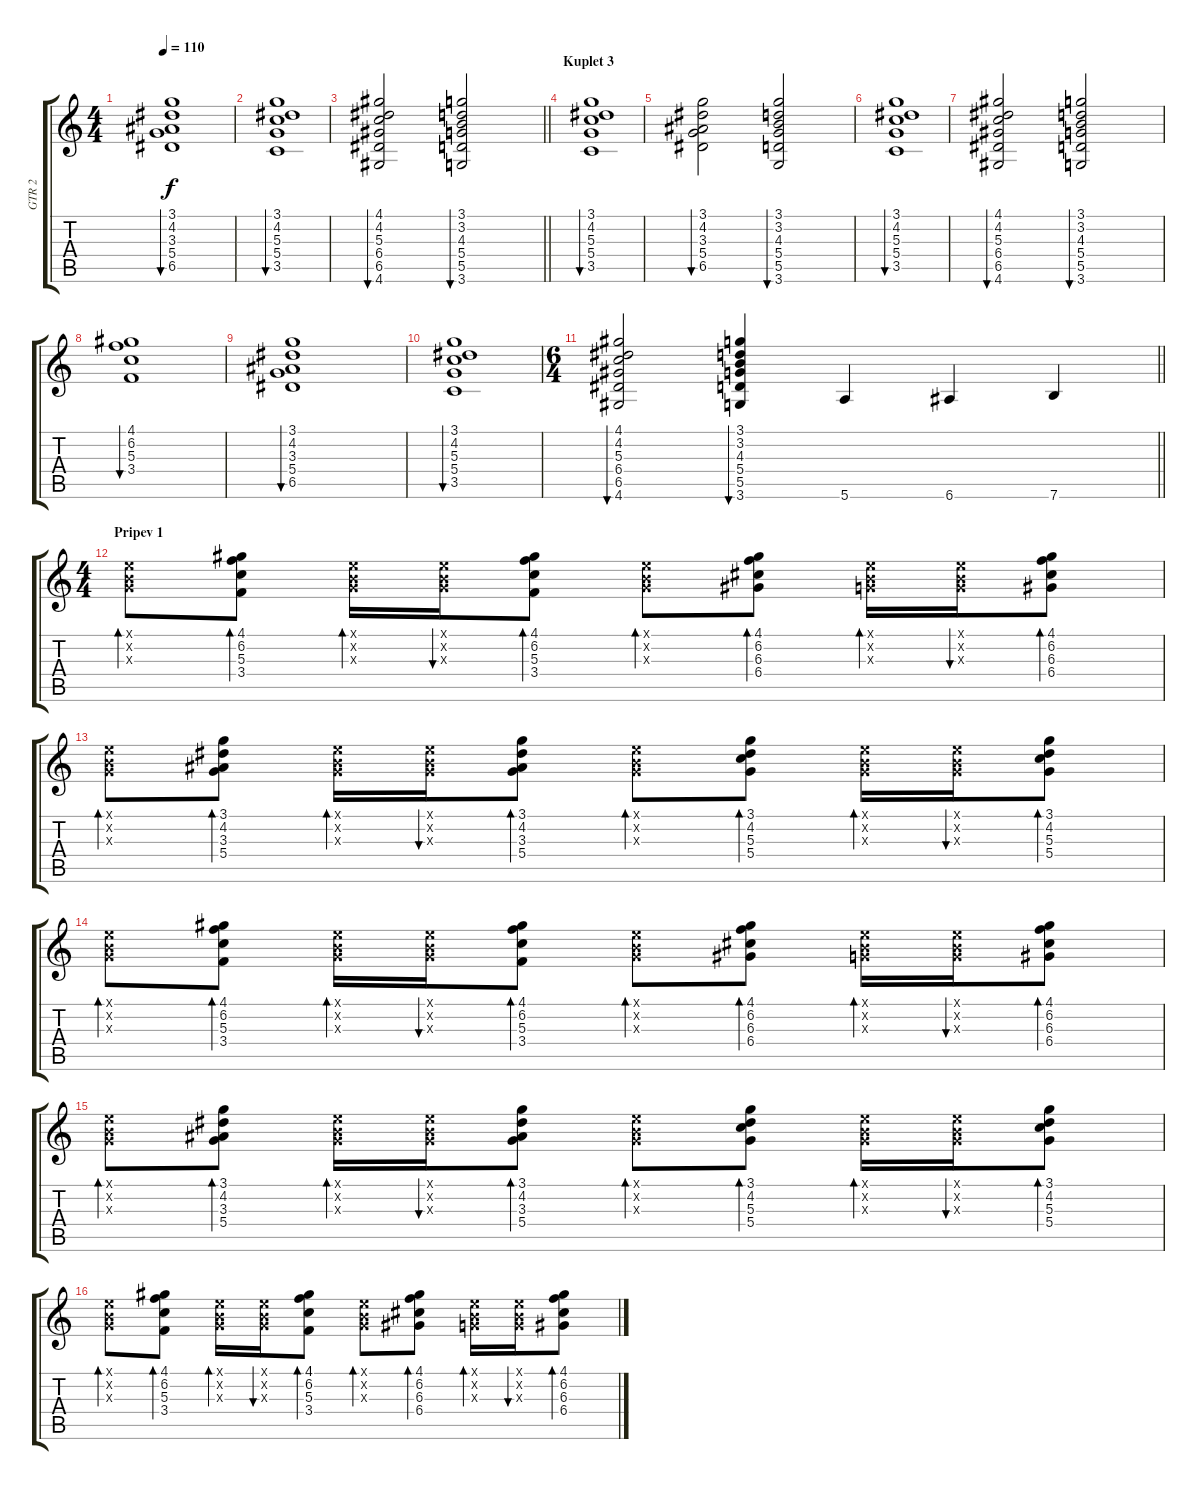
\track ("GTR 2" "GTR 2") {instrument acousticguitarsteel}
\staff {score tabs}
\tuning (E4 B3 G3 D3 A2 E2) {hide}
\ts (4 4)
\tempo 110
\clef g2
\ks c
(3.1 4.2 3.3 5.4 6.5).1{bu 60 dy f} |
(3.1 4.2 5.3 5.4 3.5).1{bu 60} |
\barLineRight lightlight
(4.1 4.2 5.3 6.4 6.5 4.6).2{bu 60} (3.1 3.2 4.3 5.4 5.5 3.6).2{bu 60} |
\section ("" "Kuplet 3")
(3.1 4.2 5.3 5.4 3.5).1{bu 60} |
(3.1 4.2 3.3 5.4 6.5).2{bu 60} (3.1 3.2 4.3 5.4 5.5 3.6).2{bu 60} |
(3.1 4.2 5.3 5.4 3.5).1{bu 60} |
(4.1 4.2 5.3 6.4 6.5 4.6).2{bu 60} (3.1 3.2 4.3 5.4 5.5 3.6).2{bu 60} |
(4.1 6.2 5.3 3.4).1{bu 60} |
(3.1 4.2 3.3 5.4 6.5).1{bu 60} |
(3.1 4.2 5.3 5.4 3.5).1{bu 60} |
\ts (6 4)
\barLineRight lightlight
(4.1 4.2 5.3 6.4 6.5 4.6).2{bu 60} (3.1 3.2 4.3 5.4 5.5 3.6).4{bu 60} 5.6.4 6.6.4 7.6.4 |
\ts (4 4)
\section ("" "Pripev 1")
(0.1{x} 0.2{x} 0.3{x}).8{bd 60} (4.1 6.2 5.3 3.4).8{bd 60} (0.1{x} 0.2{x} 0.3{x}).16{bd 60} (0.1{x} 0.2{x} 0.3{x}).16{bu 60} (4.1 6.2 5.3 3.4).8{bd 60} (0.1{x} 0.2{x} 0.3{x}).8{bd 60} (4.1 6.2 6.3 6.4).8{bd 60} (0.1{x} 0.2{x} 0.3{x}).16{bd 60} (0.1{x} 0.2{x} 0.3{x}).16{bu 60} (4.1 6.2 6.3 6.4).8{bd 60} |
(0.1{x} 0.2{x} 0.3{x}).8{bd 60} (3.1 4.2 3.3 5.4).8{bd 60} (0.1{x} 0.2{x} 0.3{x}).16{bd 60} (0.1{x} 0.2{x} 0.3{x}).16{bu 60} (3.1 4.2 3.3 5.4).8{bd 60} (0.1{x} 0.2{x} 0.3{x}).8{bd 60} (3.1 4.2 5.3 5.4).8{bd 60} (0.1{x} 0.2{x} 0.3{x}).16{bd 60} (0.1{x} 0.2{x} 0.3{x}).16{bu 60} (3.1 4.2 5.3 5.4).8{bd 60} |
(0.1{x} 0.2{x} 0.3{x}).8{bd 60} (4.1 6.2 5.3 3.4).8{bd 60} (0.1{x} 0.2{x} 0.3{x}).16{bd 60} (0.1{x} 0.2{x} 0.3{x}).16{bu 60} (4.1 6.2 5.3 3.4).8{bd 60} (0.1{x} 0.2{x} 0.3{x}).8{bd 60} (4.1 6.2 6.3 6.4).8{bd 60} (0.1{x} 0.2{x} 0.3{x}).16{bd 60} (0.1{x} 0.2{x} 0.3{x}).16{bu 60} (4.1 6.2 6.3 6.4).8{bd 60} |
(0.1{x} 0.2{x} 0.3{x}).8{bd 60} (3.1 4.2 3.3 5.4).8{bd 60} (0.1{x} 0.2{x} 0.3{x}).16{bd 60} (0.1{x} 0.2{x} 0.3{x}).16{bu 60} (3.1 4.2 3.3 5.4).8{bd 60} (0.1{x} 0.2{x} 0.3{x}).8{bd 60} (3.1 4.2 5.3 5.4).8{bd 60} (0.1{x} 0.2{x} 0.3{x}).16{bd 60} (0.1{x} 0.2{x} 0.3{x}).16{bu 60} (3.1 4.2 5.3 5.4).8{bd 60} |
(0.1{x} 0.2{x} 0.3{x}).8{bd 60} (4.1 6.2 5.3 3.4).8{bd 60} (0.1{x} 0.2{x} 0.3{x}).16{bd 60} (0.1{x} 0.2{x} 0.3{x}).16{bu 60} (4.1 6.2 5.3 3.4).8{bd 60} (0.1{x} 0.2{x} 0.3{x}).8{bd 60} (4.1 6.2 6.3 6.4).8{bd 60} (0.1{x} 0.2{x} 0.3{x}).16{bd 60} (0.1{x} 0.2{x} 0.3{x}).16{bu 60} (4.1 6.2 6.3 6.4).8{bd 60}
